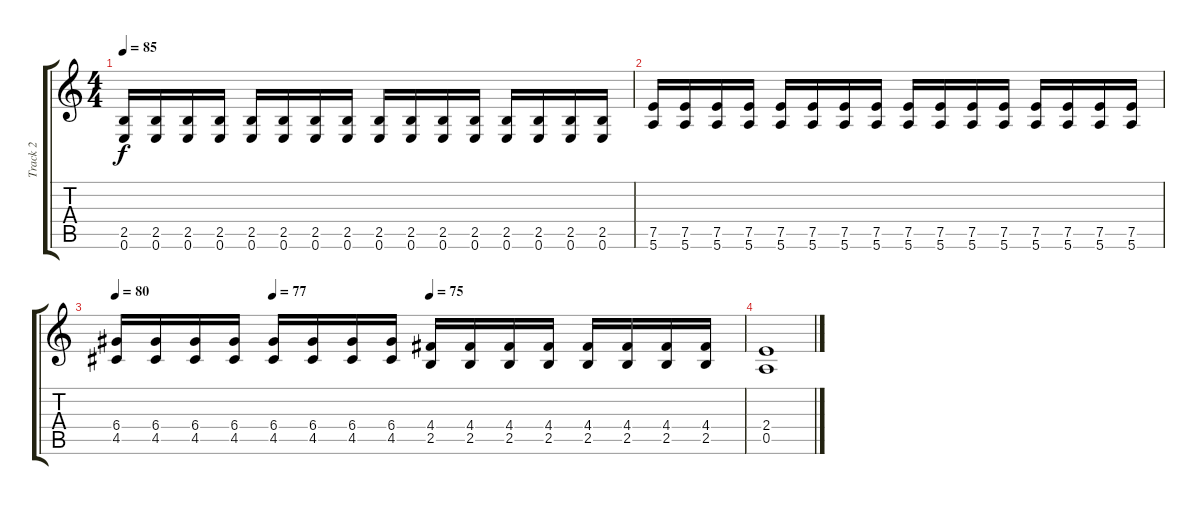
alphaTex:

\track ("Track 2" "Track 2") {instrument overdrivenguitar}
\staff {score tabs}
\tuning (E4 B3 G3 D3 A2 E2) {hide}
\ts (4 4)
\tempo 85
\clef g2
\ks c
(2.5 0.6).16{dy f} (2.5 0.6).16 (2.5 0.6).16 (2.5 0.6).16 (2.5 0.6).16 (2.5 0.6).16 (2.5 0.6).16 (2.5 0.6).16 (2.5 0.6).16 (2.5 0.6).16 (2.5 0.6).16 (2.5 0.6).16 (2.5 0.6).16 (2.5 0.6).16 (2.5 0.6).16 (2.5 0.6).16 |
(7.5 5.6).16 (7.5 5.6).16 (7.5 5.6).16 (7.5 5.6).16 (7.5 5.6).16 (7.5 5.6).16 (7.5 5.6).16 (7.5 5.6).16 (7.5 5.6).16 (7.5 5.6).16 (7.5 5.6).16 (7.5 5.6).16 (7.5 5.6).16 (7.5 5.6).16 (7.5 5.6).16 (7.5 5.6).16 |
\tempo 80
\tempo (77 0.25)
\tempo (75 0.5)
(6.4 4.5).16 (6.4 4.5).16 (6.4 4.5).16 (6.4 4.5).16 (6.4 4.5).16 (6.4 4.5).16 (6.4 4.5).16 (6.4 4.5).16 (4.4 2.5).16 (4.4 2.5).16 (4.4 2.5).16 (4.4 2.5).16 (4.4 2.5).16 (4.4 2.5).16 (4.4 2.5).16 (4.4 2.5).16 |
(2.4 0.5).1
